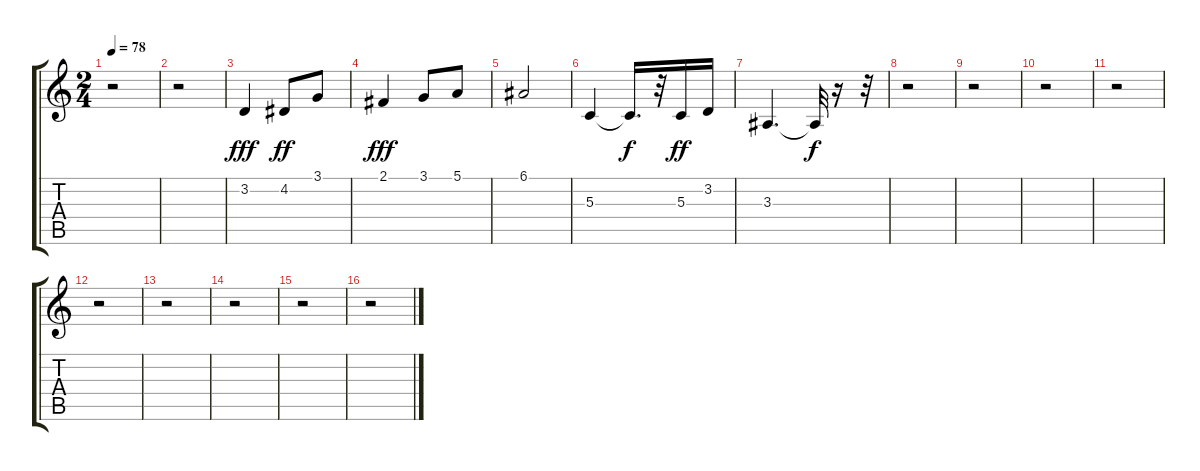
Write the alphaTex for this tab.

\track "" {instrument altosax}
\staff {score tabs}
\tuning (E4 B3 G3 D3 A2 E2) {hide}
\ts (2 4)
\tempo 78
\clef g2
\ks c
r.2{dy ff} |
r.2 |
3.2.4{dy fff} 4.2.8{dy ff} 3.1.8 |
2.1.4{dy fff} 3.1.8 5.1.8 |
6.1.2 |
5.3.4 5.3{t}.16{d dy f} r.32 5.3.16{dy ff} 3.2.16 |
3.3.4{d} 3.3{t}.32{dy f} r.16 r.32 |
r.2 |
r.2 |
r.2 |
r.2 |
r.2 |
r.2 |
r.2 |
r.2 |
r.2
